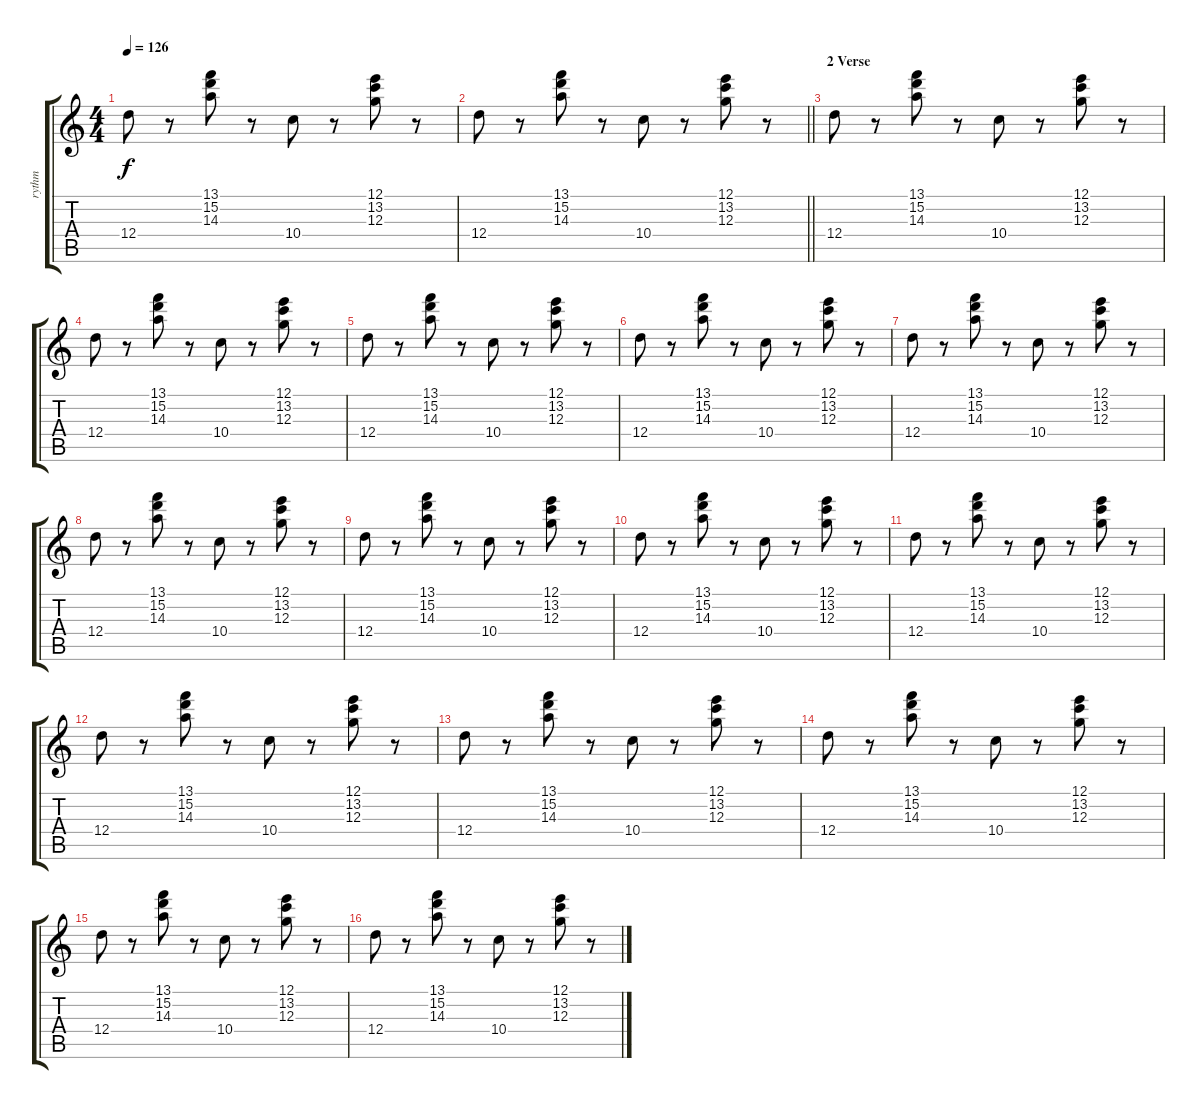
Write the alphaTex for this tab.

\track ("rythm" "rythm") {instrument acousticguitarnylon}
\staff {score tabs}
\tuning (E4 B3 G3 D3 A2 E2) {hide}
\ts (4 4)
\tempo 126
\clef g2
\ks c
12.4.8{dy f} r.8 (13.1 15.2 14.3).8 r.8 10.4.8 r.8 (12.1 13.2 12.3).8 r.8 |
\barLineRight lightlight
12.4.8 r.8 (13.1 15.2 14.3).8 r.8 10.4.8 r.8 (12.1 13.2 12.3).8 r.8 |
\section ("" "2 Verse")
12.4.8 r.8 (13.1 15.2 14.3).8 r.8 10.4.8 r.8 (12.1 13.2 12.3).8 r.8 |
12.4.8 r.8 (13.1 15.2 14.3).8 r.8 10.4.8 r.8 (12.1 13.2 12.3).8 r.8 |
12.4.8 r.8 (13.1 15.2 14.3).8 r.8 10.4.8 r.8 (12.1 13.2 12.3).8 r.8 |
12.4.8 r.8 (13.1 15.2 14.3).8 r.8 10.4.8 r.8 (12.1 13.2 12.3).8 r.8 |
12.4.8 r.8 (13.1 15.2 14.3).8 r.8 10.4.8 r.8 (12.1 13.2 12.3).8 r.8 |
12.4.8 r.8 (13.1 15.2 14.3).8 r.8 10.4.8 r.8 (12.1 13.2 12.3).8 r.8 |
12.4.8 r.8 (13.1 15.2 14.3).8 r.8 10.4.8 r.8 (12.1 13.2 12.3).8 r.8 |
12.4.8 r.8 (13.1 15.2 14.3).8 r.8 10.4.8 r.8 (12.1 13.2 12.3).8 r.8 |
12.4.8 r.8 (13.1 15.2 14.3).8 r.8 10.4.8 r.8 (12.1 13.2 12.3).8 r.8 |
12.4.8 r.8 (13.1 15.2 14.3).8 r.8 10.4.8 r.8 (12.1 13.2 12.3).8 r.8 |
12.4.8 r.8 (13.1 15.2 14.3).8 r.8 10.4.8 r.8 (12.1 13.2 12.3).8 r.8 |
12.4.8 r.8 (13.1 15.2 14.3).8 r.8 10.4.8 r.8 (12.1 13.2 12.3).8 r.8 |
12.4.8 r.8 (13.1 15.2 14.3).8 r.8 10.4.8 r.8 (12.1 13.2 12.3).8 r.8 |
12.4.8 r.8 (13.1 15.2 14.3).8 r.8 10.4.8 r.8 (12.1 13.2 12.3).8 r.8
